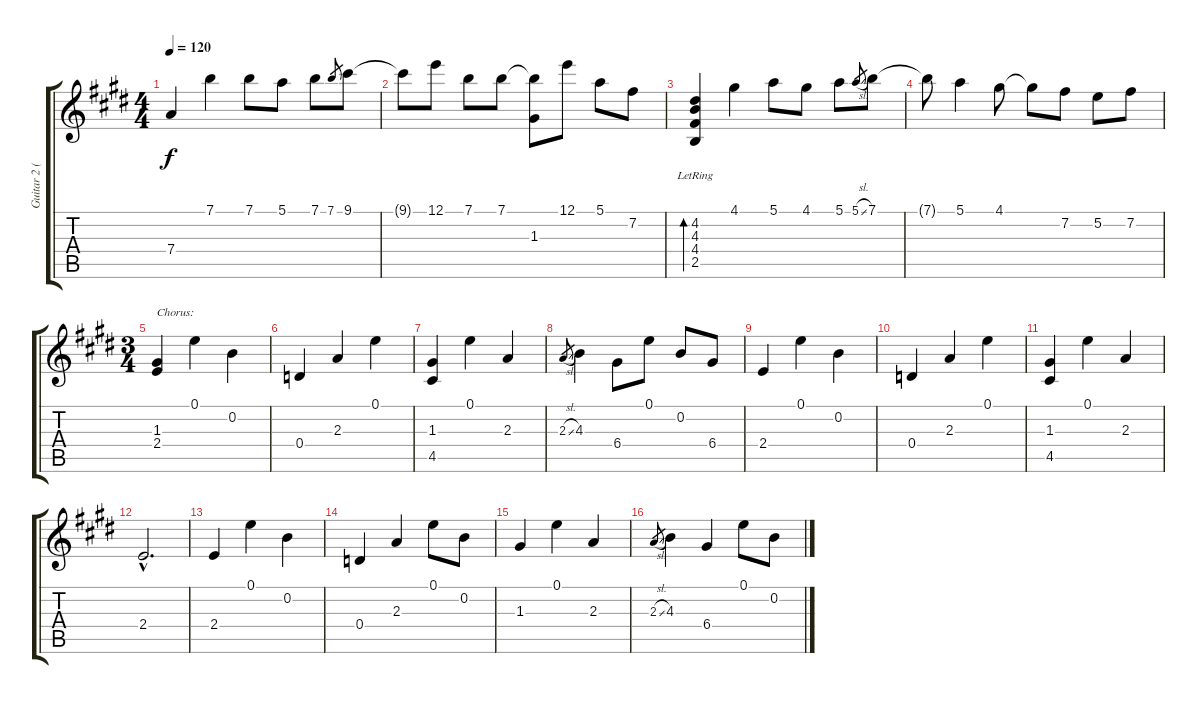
\track ("Guitar 2 (Acoustic)" "Guitar 2 (") {instrument acousticguitarnylon}
\staff {score tabs}
\tuning (E4 B3 G3 D3 A2 E2) {hide}
\ts (4 4)
\tempo 120
\clef g2
\ks e
7.4.4{dy f} 7.1.4 7.1.8 5.1.8 7.1.8 7.1.8{gr} 9.1.8 |
9.1{t}.8 12.1.8 7.1.8 7.1.8 (7.1{t} 1.3{t}).8 12.1.8 5.1.8 7.2.8 |
(4.2 4.3 4.4 2.5{lr}).4{bd 60} 4.1.4 5.1.8 4.1.8 5.1.8 5.1{sl}.8{gr} 7.1.8 |
7.1{t}.8 5.1.4 4.1.8 4.1{t}.8 7.2.8 5.2.8 7.2.8 |
\ts (3 4)
(1.3 2.4).4{txt "Chorus:"} 0.1.4 0.2.4 |
0.4.4 2.3.4 0.1.4 |
(1.3 4.5).4 0.1.4 2.3.4 |
2.3{sl}.8{gr} 4.3.4 6.4.8 0.1.8 0.2.8 6.4.8 |
2.4.4 0.1.4 0.2.4 |
0.4.4 2.3.4 0.1.4 |
(1.3 4.5).4 0.1.4 2.3.4 |
2.4{hac}.2{d} |
2.4.4 0.1.4 0.2.4 |
0.4.4 2.3.4 0.1.8 0.2.8 |
1.3.4 0.1.4 2.3.4 |
2.3{sl}.8{gr} 4.3.4 6.4.4 0.1.8 0.2.8
